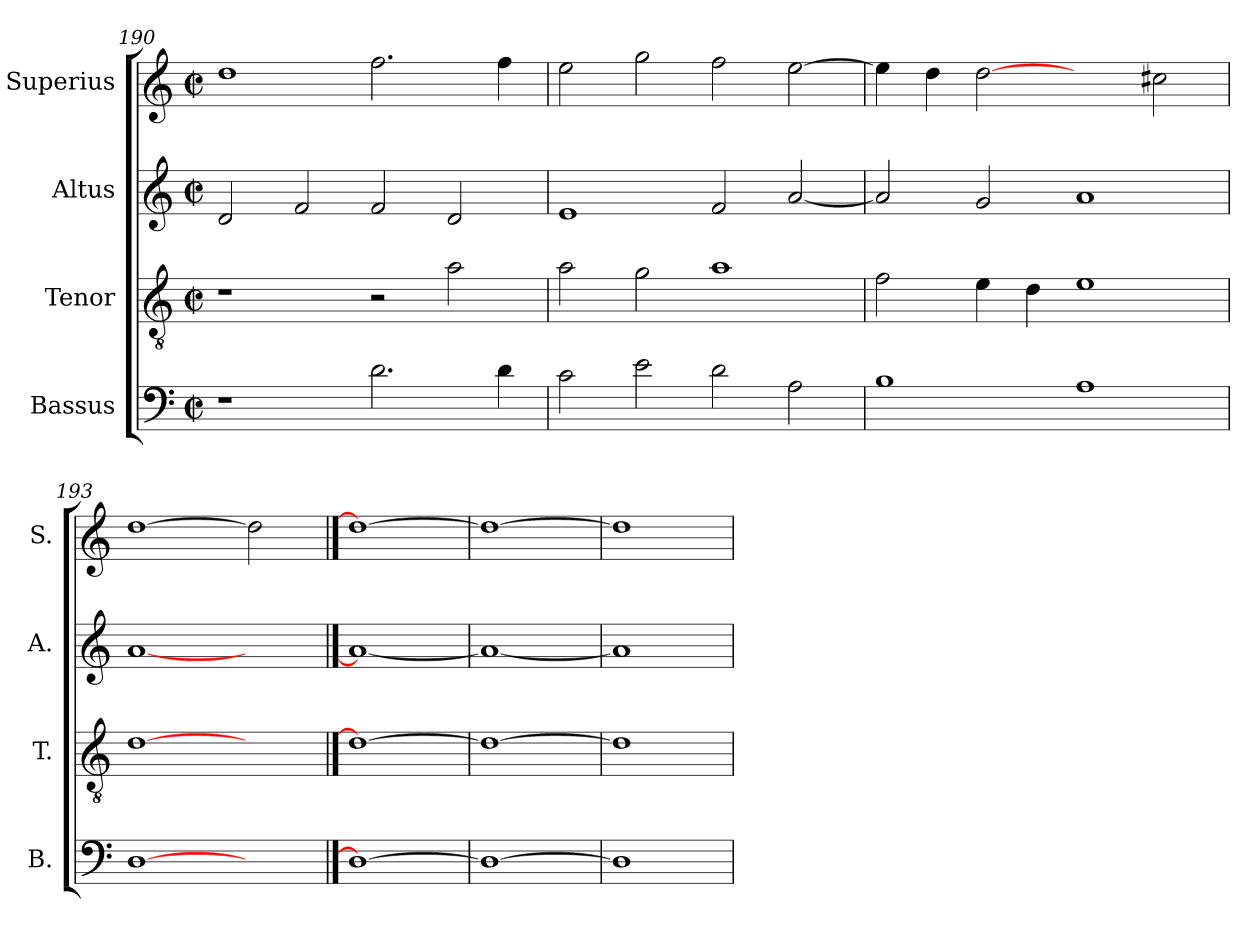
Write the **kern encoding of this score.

**kern	**kern	**kern	**kern
*part4	*part3	*part2	*part1
*staff4	*staff3	*staff2	*staff1
*I"Bassus	*I"Tenor	*I"Altus	*I"Superius
*I'B.	*I'T.	*I'A.	*I'S.
*clefF4	*clefGv2	*clefG2	*clefG2
*	*ITrd7c12	*	*
*k[]	*k[]	*k[]	*k[]
*C:	*C:	*C:	*C:
*M2/2	*M2/2	*M2/2	*M2/2
*met(c|)	*met(c|)	*met(c|)	*met(c|)
=190	=190	=190	=190
1r	1r	2di/	1ddi
.	.	2fi/	.
2.di\	2r	2fi/	2.ffi\
.	2Ai\	2di/	.
4di\	.	.	4ffi\
=191	=191	=191	=191
2ci\	2Ai\	1ei	2eei\
2ei\	2Gi\	.	2ggi\
2di\	1Ai	2fi/	2ffi\
2Ai\	.	[<2ai/	[>2eei\
=192	=192	=192	=192
1Bi	2Fi\	2ai/]	4eei\]
.	.	.	4ddi\
.	4Ei\	2gi/	[2ddi
.	4Di\	.	.
1Ai	1Ei	1ai	2ryy
.	.	.	2cc#Xi\
=193	=193	=193	=193
[1Di	[1Di	[1ai	[1ddi
2ryy	2ryy	2ryy	2ddi]
==194	==194	==194	==194
1Di_	1Di_	1ai_	1ddi_
=195	=195	=195	=195
1Di_	1Di_	1ai_	1ddi_
=196	=196	=196	=196
1Di]	1Di]	1ai]	1ddi]
=	=	=	=
*-	*-	*-	*-
